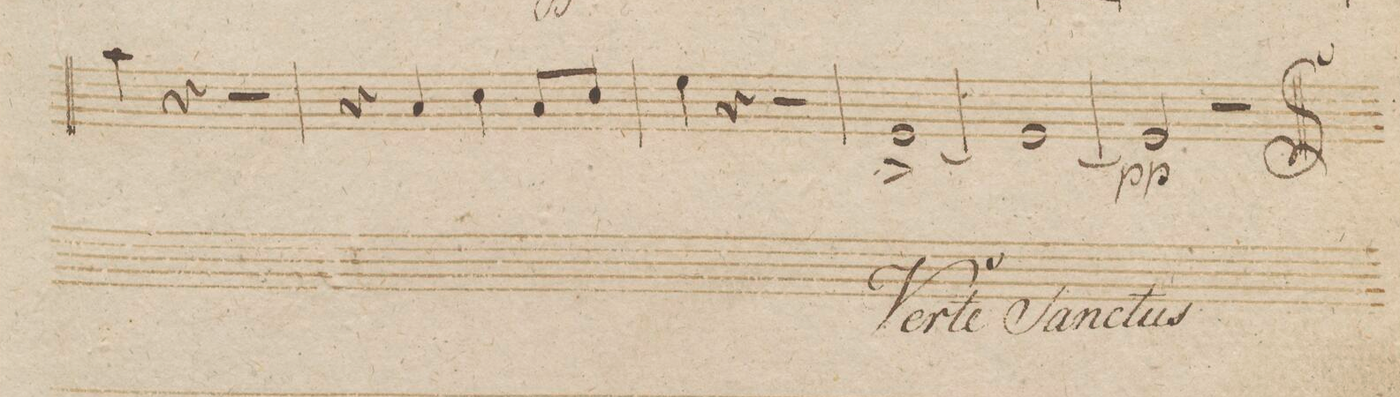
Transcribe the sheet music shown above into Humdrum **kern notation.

**kern	**dynam
*I"Viola.	*
*clefC3	*
*k[b-]	*
*met(c)	*
*M4/4	*
4b-\	.
4r	.
2r	.
=281	=281
4r	.
4B-/	.
4d\	.
8B-/L	.
8d/J	.
=282	=282
4f\	.
4r	.
2r	.
=283	=283
[1F^	.
=284	=284
1F_	.
=285	=285
2F/]	pp
2r	.
==	==
*-	*-
